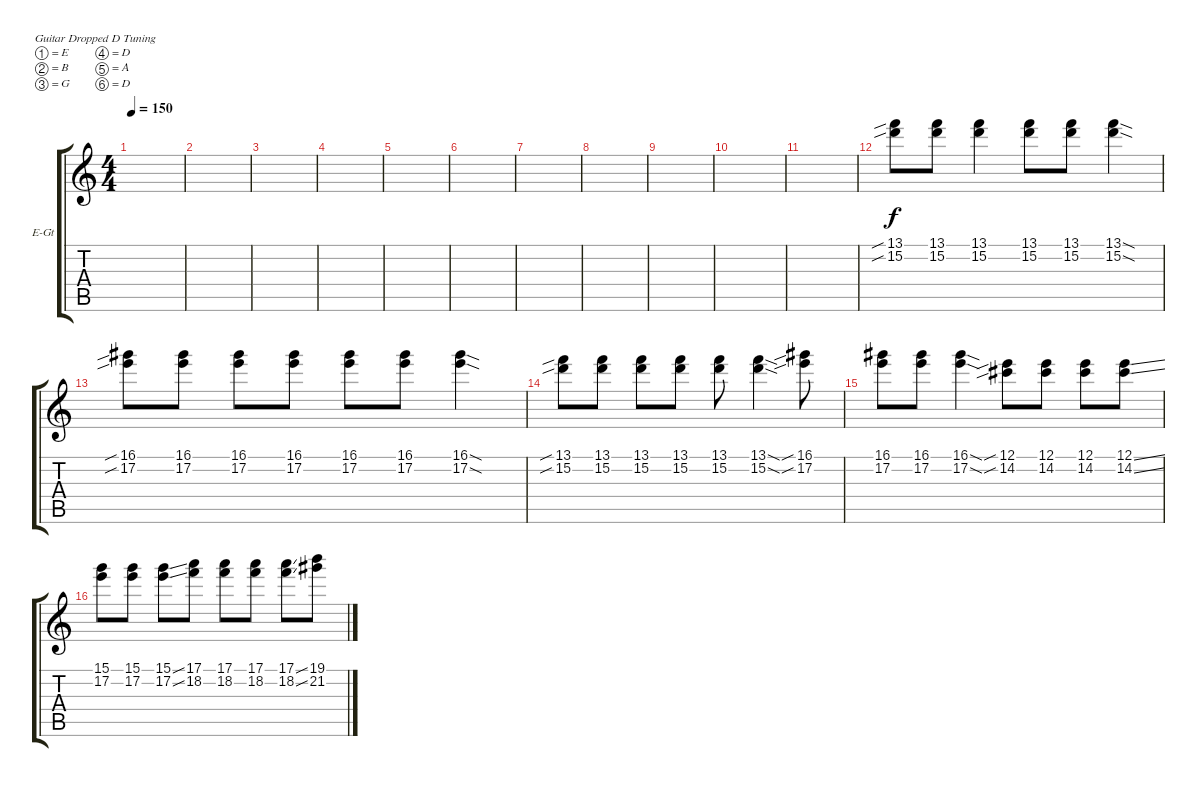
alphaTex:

\defaultSystemsLayout 4
\bracketExtendMode groupsimilarinstruments
\firstSystemTrackNameOrientation horizontal
\otherSystemsTrackNameOrientation horizontal
\track ("Electric Guitar" "E-Gt") {instrument distortionguitar}
\staff {score tabs}
\tuning (E4 B3 G3 D3 A2 D2)
\ts (4 4)
\tempo 150
\clef g2
\scale
0.333333
\ks c
|
\scale
0.333333 |
\scale
0.333333 |
\scale
0.333333 |
\scale
0.333333 |
\scale
0.333333 |
\scale
0.333333 |
\scale
0.333333 |
\scale
0.333333 |
\scale
0.333333 |
\scale
0.333333 |
\scale
0.333333 (13.1{sib} 15.2{sib}).8 (15.2 13.1).8 (15.2 13.1).4 (15.2 13.1).8 (15.2 13.1).8 (15.2{sod} 13.1{sod}).4 |
\scale
0.333333 (17.2{sib} 16.1{sib}).8 (17.2 16.1).8 (17.2 16.1).8 (17.2 16.1).8 (17.2 16.1).8 (17.2 16.1).8 (17.2{sod} 16.1{sod}).4 |
\scale
0.333333 (15.2{sib} 13.1{sib}).8 (15.2 13.1).8 (15.2 13.1).8 (15.2 13.1).8 (15.2 13.1).8 (15.2{sod} 13.1{sod}).4 (17.2{sib} 16.1{sib}).8 |
\scale
0.333333 (16.1 17.2).8 (16.1 17.2).8 (16.1{sod} 17.2{sod}).4 (12.1{sib} 14.2{sib}).8 (12.1 14.2).8 (12.1 14.2).8 (12.1{ss} 14.2{ss}).8 |
\scale
0.333333 (15.1 17.2).8 (15.1 17.2).8 (15.1{ss} 17.2{ss}).8 (17.1 18.2).8 (17.1 18.2).8 (17.1 18.2).8 (17.1{ss} 18.2{ss}).8 (19.1 21.2).8
